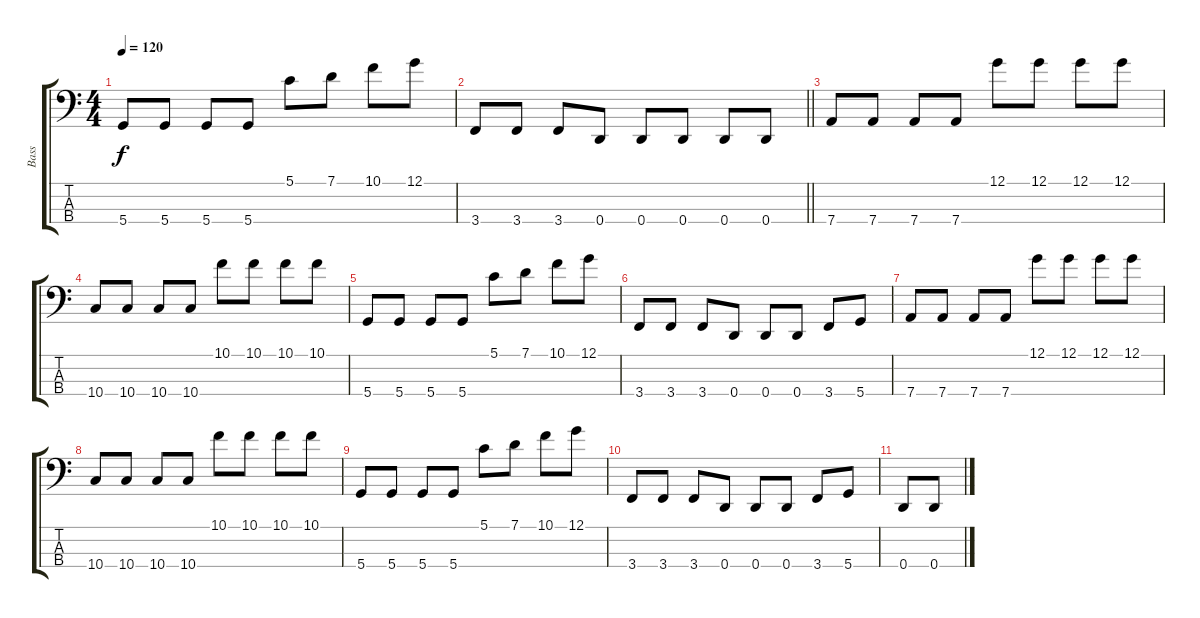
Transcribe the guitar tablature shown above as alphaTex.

\track ("Bass" "Bass") {instrument electricbassfinger}
\staff {score tabs}
\tuning (G2 D2 A1 D1) {hide}
\ts (4 4)
\tempo 120
\clef f4
\ks c
5.4.8{dy f} 5.4.8 5.4.8 5.4.8 5.1.8 7.1.8 10.1.8 12.1.8 |
\barLineRight lightlight
3.4.8 3.4.8 3.4.8 0.4.8 0.4.8 0.4.8 0.4.8 0.4.8 |
7.4.8 7.4.8 7.4.8 7.4.8 12.1.8 12.1.8 12.1.8 12.1.8 |
10.4.8 10.4.8 10.4.8 10.4.8 10.1.8 10.1.8 10.1.8 10.1.8 |
5.4.8 5.4.8 5.4.8 5.4.8 5.1.8 7.1.8 10.1.8 12.1.8 |
3.4.8 3.4.8 3.4.8 0.4.8 0.4.8 0.4.8 3.4.8 5.4.8 |
7.4.8 7.4.8 7.4.8 7.4.8 12.1.8 12.1.8 12.1.8 12.1.8 |
10.4.8 10.4.8 10.4.8 10.4.8 10.1.8 10.1.8 10.1.8 10.1.8 |
5.4.8 5.4.8 5.4.8 5.4.8 5.1.8 7.1.8 10.1.8 12.1.8 |
3.4.8 3.4.8 3.4.8 0.4.8 0.4.8 0.4.8 3.4.8 5.4.8 |
0.4.8 0.4.8
